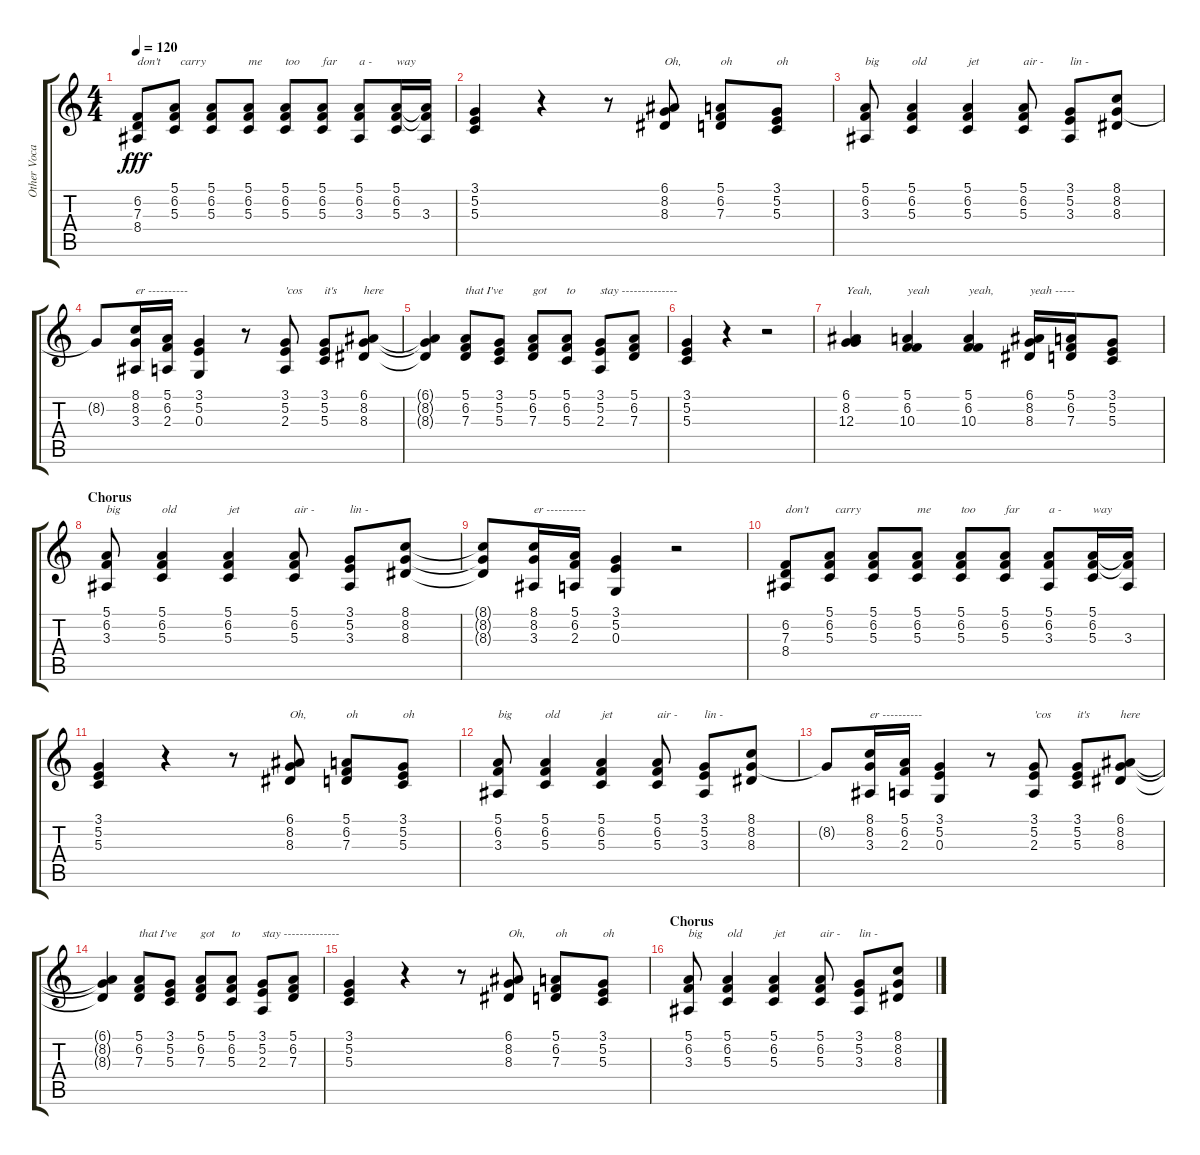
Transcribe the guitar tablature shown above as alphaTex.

\track ("Other Vocals" "Other Voca") {instrument tenorsax}
\staff {score tabs}
\tuning (E4 B3 G3 D3 A2 E2) {hide}
\ts (4 4)
\tempo 120
\clef g2
\ks c
(6.2 7.3 8.4).8{txt "don't" dy fff} (5.1 6.2 5.3).8{txt "  carry"} (5.1 6.2 5.3).8 (5.1 6.2 5.3).8{txt "me"} (5.1 6.2 5.3).8{txt "too"} (5.1 6.2 5.3).8{txt "far"} (5.1 6.2 3.3).8{txt "a -"} (5.1 6.2 5.3).16{txt "way"} (5.1{t} 6.2{t} 3.3).16 |
(3.1 5.2 5.3).4{txt " "} r.4 r.8 (6.1 8.2 8.3).8{txt "Oh,"} (5.1 6.2 7.3).8{txt "oh"} (3.1 5.2 5.3).8{txt "oh"} |
(5.1 6.2 3.3).8{txt "big"} (5.1 6.2 5.3).4{txt "old"} (5.1 6.2 5.3).4{txt "jet"} (5.1 6.2 5.3).8{txt "air -"} (3.1 5.2 3.3).8{txt "lin -"} (8.1 8.2 8.3).8 |
8.2{t}.8 (8.1 8.2 3.3).16{txt "er ----------"} (5.1 6.2 2.3).16 (3.1 5.2 0.3).4 r.8 (3.1 5.2 2.3).8{txt "'cos"} (3.1 5.2 5.3).8{txt "it's"} (6.1 8.2 8.3).8{txt "here"} |
(6.1{t} 8.2{t} 8.3{t}).4 (5.1 6.2 7.3).8{txt "that I've"} (3.1 5.2 5.3).8 (5.1 6.2 7.3).8{txt "got"} (5.1 6.2 5.3).8{txt "to"} (3.1 5.2 2.3).8{txt "stay --------------"} (5.1 6.2 7.3).8 |
(3.1 5.2 5.3).4 r.4 r.2 |
(6.1 8.2 12.3).4{txt "Yeah,"} (5.1 6.2 10.3).4{txt "yeah"} (5.1 6.2 10.3).4{txt "yeah,"} (6.1 8.2 8.3).16{txt "yeah -----"} (5.1 6.2 7.3).16 (3.1 5.2 5.3).8 |
\section ("" "Chorus")
(5.1 6.2 3.3).8{txt "big"} (5.1 6.2 5.3).4{txt "old"} (5.1 6.2 5.3).4{txt "jet"} (5.1 6.2 5.3).8{txt "air -"} (3.1 5.2 3.3).8{txt "lin -"} (8.1 8.2 8.3).8 |
(8.1{t} 8.2{t} 8.3{t}).8 (8.1 8.2 3.3).16{txt "er ----------"} (5.1 6.2 2.3).16 (3.1 5.2 0.3).4 r.2 |
(6.2 7.3 8.4).8{txt "don't"} (5.1 6.2 5.3).8{txt "  carry"} (5.1 6.2 5.3).8 (5.1 6.2 5.3).8{txt "me"} (5.1 6.2 5.3).8{txt "too"} (5.1 6.2 5.3).8{txt "far"} (5.1 6.2 3.3).8{txt "a -"} (5.1 6.2 5.3).16{txt "way"} (5.1{t} 6.2{t} 3.3).16 |
(3.1 5.2 5.3).4{txt " "} r.4 r.8 (6.1 8.2 8.3).8{txt "Oh,"} (5.1 6.2 7.3).8{txt "oh"} (3.1 5.2 5.3).8{txt "oh"} |
(5.1 6.2 3.3).8{txt "big"} (5.1 6.2 5.3).4{txt "old"} (5.1 6.2 5.3).4{txt "jet"} (5.1 6.2 5.3).8{txt "air -"} (3.1 5.2 3.3).8{txt "lin -"} (8.1 8.2 8.3).8 |
8.2{t}.8 (8.1 8.2 3.3).16{txt "er ----------"} (5.1 6.2 2.3).16 (3.1 5.2 0.3).4 r.8 (3.1 5.2 2.3).8{txt "'cos"} (3.1 5.2 5.3).8{txt "it's"} (6.1 8.2 8.3).8{txt "here"} |
(6.1{t} 8.2{t} 8.3{t}).4 (5.1 6.2 7.3).8{txt "that I've"} (3.1 5.2 5.3).8 (5.1 6.2 7.3).8{txt "got"} (5.1 6.2 5.3).8{txt "to"} (3.1 5.2 2.3).8{txt "stay --------------"} (5.1 6.2 7.3).8 |
(3.1 5.2 5.3).4{txt " "} r.4 r.8 (6.1 8.2 8.3).8{txt "Oh,"} (5.1 6.2 7.3).8{txt "oh"} (3.1 5.2 5.3).8{txt "oh"} |
\section ("" "Chorus")
(5.1 6.2 3.3).8{txt "big"} (5.1 6.2 5.3).4{txt "old"} (5.1 6.2 5.3).4{txt "jet"} (5.1 6.2 5.3).8{txt "air -"} (3.1 5.2 3.3).8{txt "lin -"} (8.1 8.2 8.3).8
